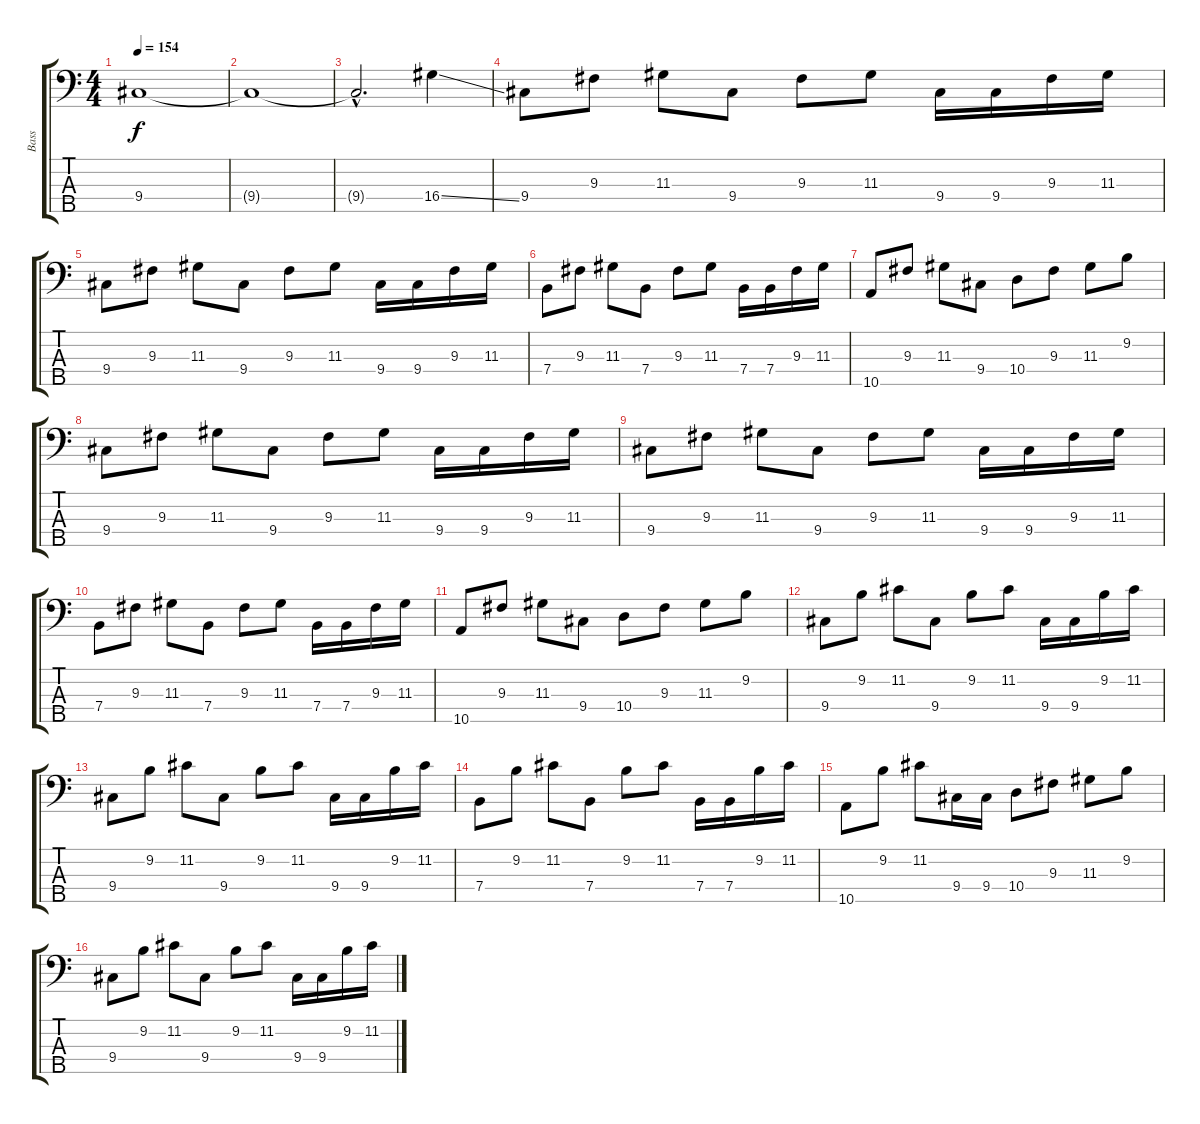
\track ("Bass" "Bass") {instrument electricbasspick}
\staff {score tabs}
\tuning (G2 D2 A1 E1 B0) {hide}
\ts (4 4)
\tempo 154
\clef f4
\ks c
9.4{t}.1{dy f} |
9.4{t}.1 |
9.4{hac t}.2{d} 16.4{ss}.4 |
9.4.8 9.3.8 11.3.8 9.4.8 9.3.8 11.3.8 9.4.16 9.4.16 9.3.16 11.3.16 |
9.4.8 9.3.8 11.3.8 9.4.8 9.3.8 11.3.8 9.4.16 9.4.16 9.3.16 11.3.16 |
7.4.8 9.3.8 11.3.8 7.4.8 9.3.8 11.3.8 7.4.16 7.4.16 9.3.16 11.3.16 |
10.5.8 9.3.8 11.3.8 9.4.8 10.4.8 9.3.8 11.3.8 9.2.8 |
9.4.8 9.3.8 11.3.8 9.4.8 9.3.8 11.3.8 9.4.16 9.4.16 9.3.16 11.3.16 |
9.4.8 9.3.8 11.3.8 9.4.8 9.3.8 11.3.8 9.4.16 9.4.16 9.3.16 11.3.16 |
7.4.8 9.3.8 11.3.8 7.4.8 9.3.8 11.3.8 7.4.16 7.4.16 9.3.16 11.3.16 |
10.5.8 9.3.8 11.3.8 9.4.8 10.4.8 9.3.8 11.3.8 9.2.8 |
9.4.8 9.2.8 11.2.8 9.4.8 9.2.8 11.2.8 9.4.16 9.4.16 9.2.16 11.2.16 |
9.4.8 9.2.8 11.2.8 9.4.8 9.2.8 11.2.8 9.4.16 9.4.16 9.2.16 11.2.16 |
7.4.8 9.2.8 11.2.8 7.4.8 9.2.8 11.2.8 7.4.16 7.4.16 9.2.16 11.2.16 |
10.5.8 9.2.8 11.2.8 9.4.16 9.4.16 10.4.8 9.3.8 11.3.8 9.2.8 |
9.4.8 9.2.8 11.2.8 9.4.8 9.2.8 11.2.8 9.4.16 9.4.16 9.2.16 11.2.16
